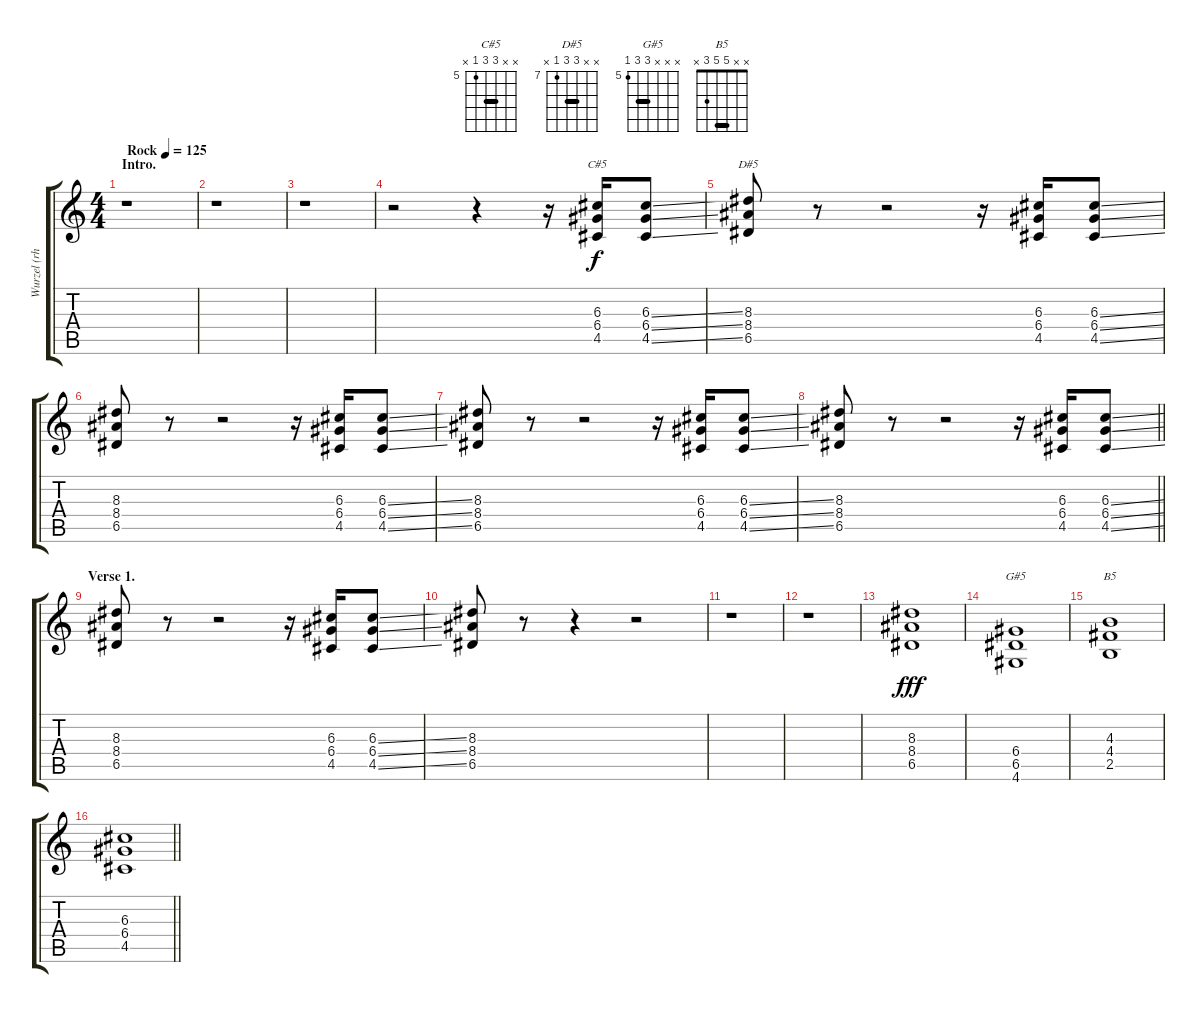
\track ("Wurzel (rhythm)" "Wurzel (rh") {instrument overdrivenguitar}
\staff {score tabs}
\tuning (E4 B3 G3 D3 A2 E2) {hide}
\chord ("C#5" x x 7 7 5 x) {firstfret 5 barre 7}
\chord ("D#5" x x 9 9 7 x) {firstfret 7 barre 9}
\chord ("G#5" x x x 7 7 5) {firstfret 5 barre 7}
\chord ("B5" x x 5 5 3 x) {barre 5}
\ts (4 4)
\section ("" "Intro.")
\tempo (125 "Rock")
\clef g2
\ks c
r.1{dy f instrument overdrivenguitar} |
r.1 |
r.1 |
r.2 r.4 r.16 (6.3 6.4 4.5).16{ch "C#5"} (6.3{ss} 6.4{ss} 4.5{ss}).8 |
(8.3 8.4 6.5).8{ch "D#5"} r.8 r.2 r.16 (6.3 6.4 4.5).16 (6.3{ss} 6.4{ss} 4.5{ss}).8 |
(8.3 8.4 6.5).8 r.8 r.2 r.16 (6.3 6.4 4.5).16 (6.3{ss} 6.4{ss} 4.5{ss}).8 |
(8.3 8.4 6.5).8 r.8 r.2 r.16 (6.3 6.4 4.5).16 (6.3{ss} 6.4{ss} 4.5{ss}).8 |
\barLineRight lightlight
(8.3 8.4 6.5).8 r.8 r.2 r.16 (6.3 6.4 4.5).16 (6.3{ss} 6.4{ss} 4.5{ss}).8 |
\section ("" "Verse 1.")
(8.3 8.4 6.5).8 r.8 r.2 r.16 (6.3 6.4 4.5).16 (6.3{ss} 6.4{ss} 4.5{ss}).8 |
(8.3 8.4 6.5).8 r.8 r.4 r.2 |
r.1 |
r.1 |
(8.3 8.4 6.5).1{dy fff} |
(6.4 6.5 4.6).1{ch "G#5"} |
(4.3 4.4 2.5).1{ch "B5"} |
\barLineRight lightlight
(6.3 6.4 4.5).1
